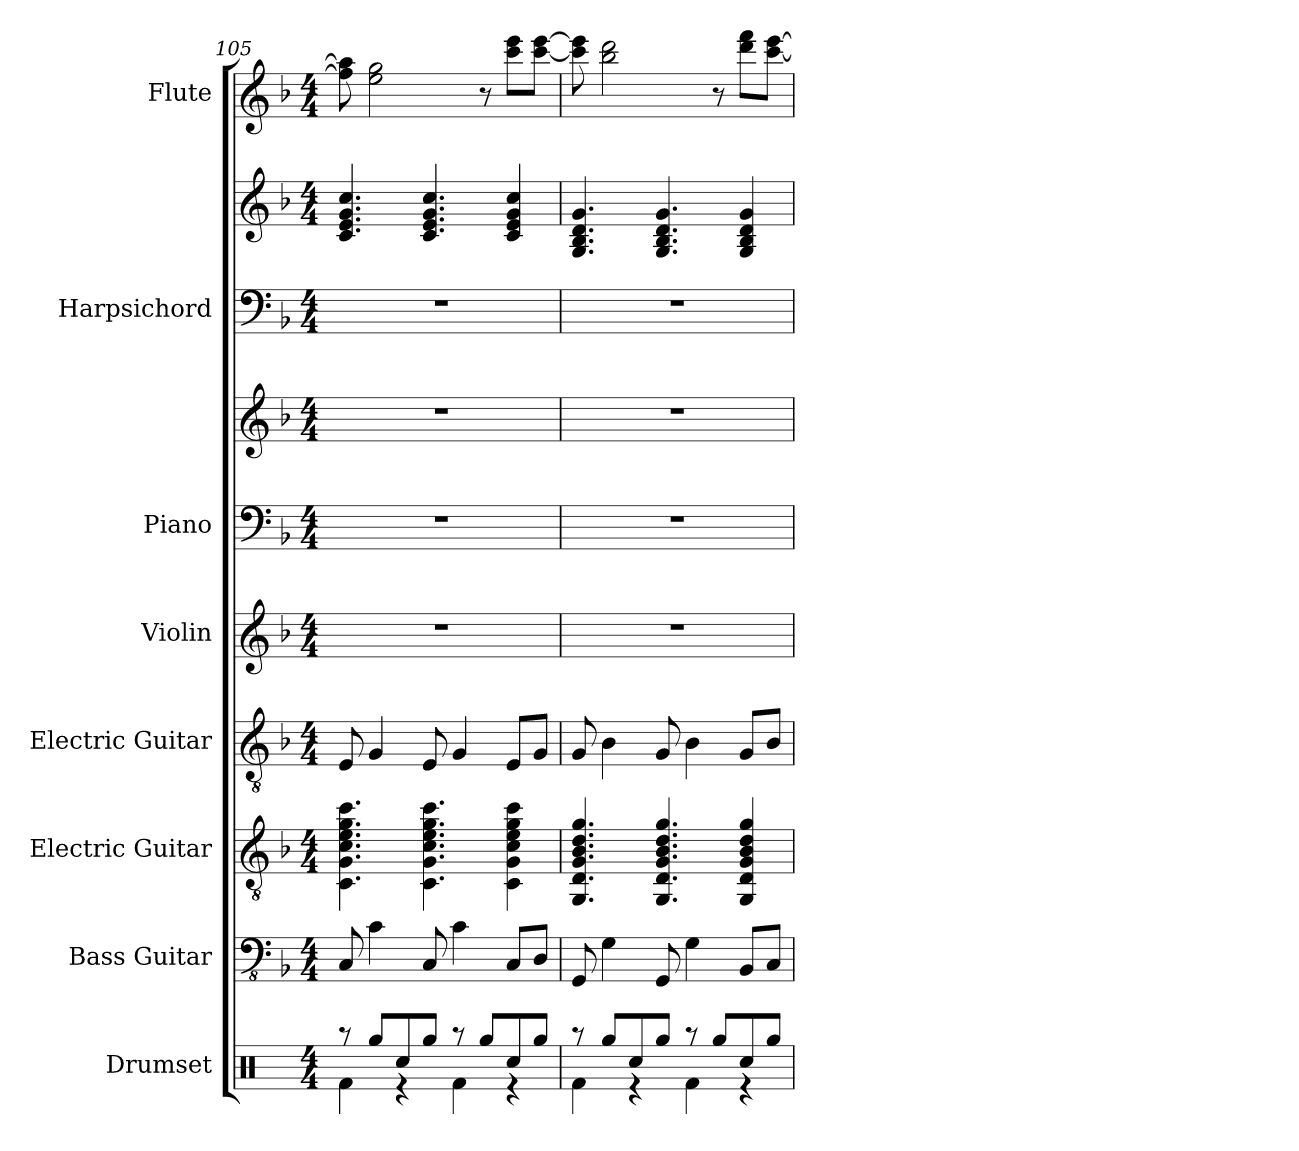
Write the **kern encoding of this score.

**kern	**kern	**kern	**kern	**kern	**kern	**kern	**kern	**kern	**kern
*part8	*part7	*part6	*part5	*part4	*part3	*part3	*part2	*part2	*part1
*staff10	*staff9	*staff8	*staff7	*staff6	*staff5	*staff4	*staff3	*staff2	*staff1
*I"Drumset	*I"Bass Guitar	*I"Electric Guitar	*I"Electric Guitar	*I"Violin	*I"Piano	*	*I"Harpsichord	*	*I"Flute
*I'Drs.	*I'B. Guit.	*I'El. Guit.	*I'El. Guit.	*I'Vln.	*I'Pno.	*	*I'Hch.	*	*I'Fl.
!!LO:PB:g=z
*clefX	*clefFv4	*clefGv2	*clefGv2	*clefG2	*clefF4	*clefG2	*clefF4	*clefG2	*clefG2
*k[]	*k[b-]	*k[b-]	*k[b-]	*k[b-]	*k[b-]	*k[b-]	*k[b-]	*k[b-]	*k[b-]
*M4/4	*M4/4	*M4/4	*M4/4	*M4/4	*M4/4	*M4/4	*M4/4	*M4/4	*M4/4
=105	=105	=105	=105	=105	=105	=105	=105	=105	=105
*^	*	*	*	*	*	*	*	*	*
8r	4Rf\	8CC/	4.C\ 4.G\ 4.c\ 4.e\ 4.g\ 4.cc\	8E/	1r	1r	1r	1r	4.c/ 4.e/ 4.g/ 4.cc/	8ff\] 8aa\]
8Rgg/L	.	4C\	.	4G/	.	.	.	.	.	2ee\ 2gg\
8Rcc/	4r	.	.	.	.	.	.	.	.	.
8Rgg/J	.	8CC/	4.C\ 4.G\ 4.c\ 4.e\ 4.g\ 4.cc\	8E/	.	.	.	.	4.c/ 4.e/ 4.g/ 4.cc/	.
8r	4Rf\	4C\	.	4G/	.	.	.	.	.	.
8Rgg/L	.	.	.	.	.	.	.	.	.	8r
8Rcc/	4r	8CC/L	4C\ 4G\ 4c\ 4e\ 4g\ 4cc\	8E/L	.	.	.	.	4c/ 4e/ 4g/ 4cc/	8ccc\ 8eee\L
8Rgg/J	.	8DD/J	.	8G/J	.	.	.	.	.	[8ccc\ [8eee\J
=106	=106	=106	=106	=106	=106	=106	=106	=106	=106	=106
8r	4Rf\	8GGG/	4.GG/ 4.D/ 4.G/ 4.B-/ 4.d/ 4.g/	8G/	1r	1r	1r	1r	4.G/ 4.B-/ 4.d/ 4.g/	8ccc\] 8eee\]
8Rgg/L	.	4GG\	.	4B-\	.	.	.	.	.	2bb-\ 2ddd\
8Rcc/	4r	.	.	.	.	.	.	.	.	.
8Rgg/J	.	8GGG/	4.GG/ 4.D/ 4.G/ 4.B-/ 4.d/ 4.g/	8G/	.	.	.	.	4.G/ 4.B-/ 4.d/ 4.g/	.
8r	4Rf\	4GG\	.	4B-\	.	.	.	.	.	.
8Rgg/L	.	.	.	.	.	.	.	.	.	8r
8Rcc/	4r	8BBB-/L	4GG/ 4D/ 4G/ 4B-/ 4d/ 4g/	8G/L	.	.	.	.	4G/ 4B-/ 4d/ 4g/	8ddd\ 8fff\L
8Rgg/J	.	8CC/J	.	8B-/J	.	.	.	.	.	[8ccc\ [8eee\J
*v	*v	*	*	*	*	*	*	*	*	*
=	=	=	=	=	=	=	=	=	=
*-	*-	*-	*-	*-	*-	*-	*-	*-	*-
